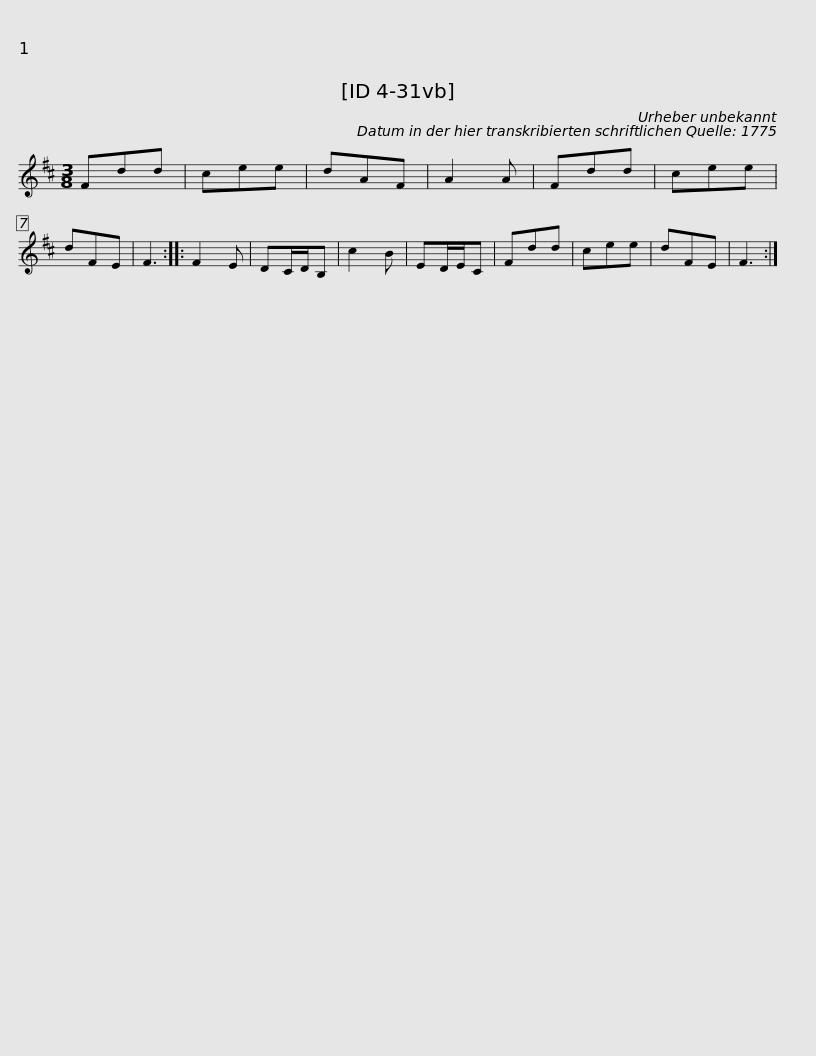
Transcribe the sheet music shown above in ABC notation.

X:1
L:1/8
M:3/8
I:linebreak $
K:D
V:1 treble
V:1
 Fdd | cee | dAF | A2 A | Fdd | %5
 cee | dFE | F3 :: F2 E | DC/D/B, | %10
 c2 B | ED/E/C | Fdd |$ cee | dFE | %15
 F3 :| %16
